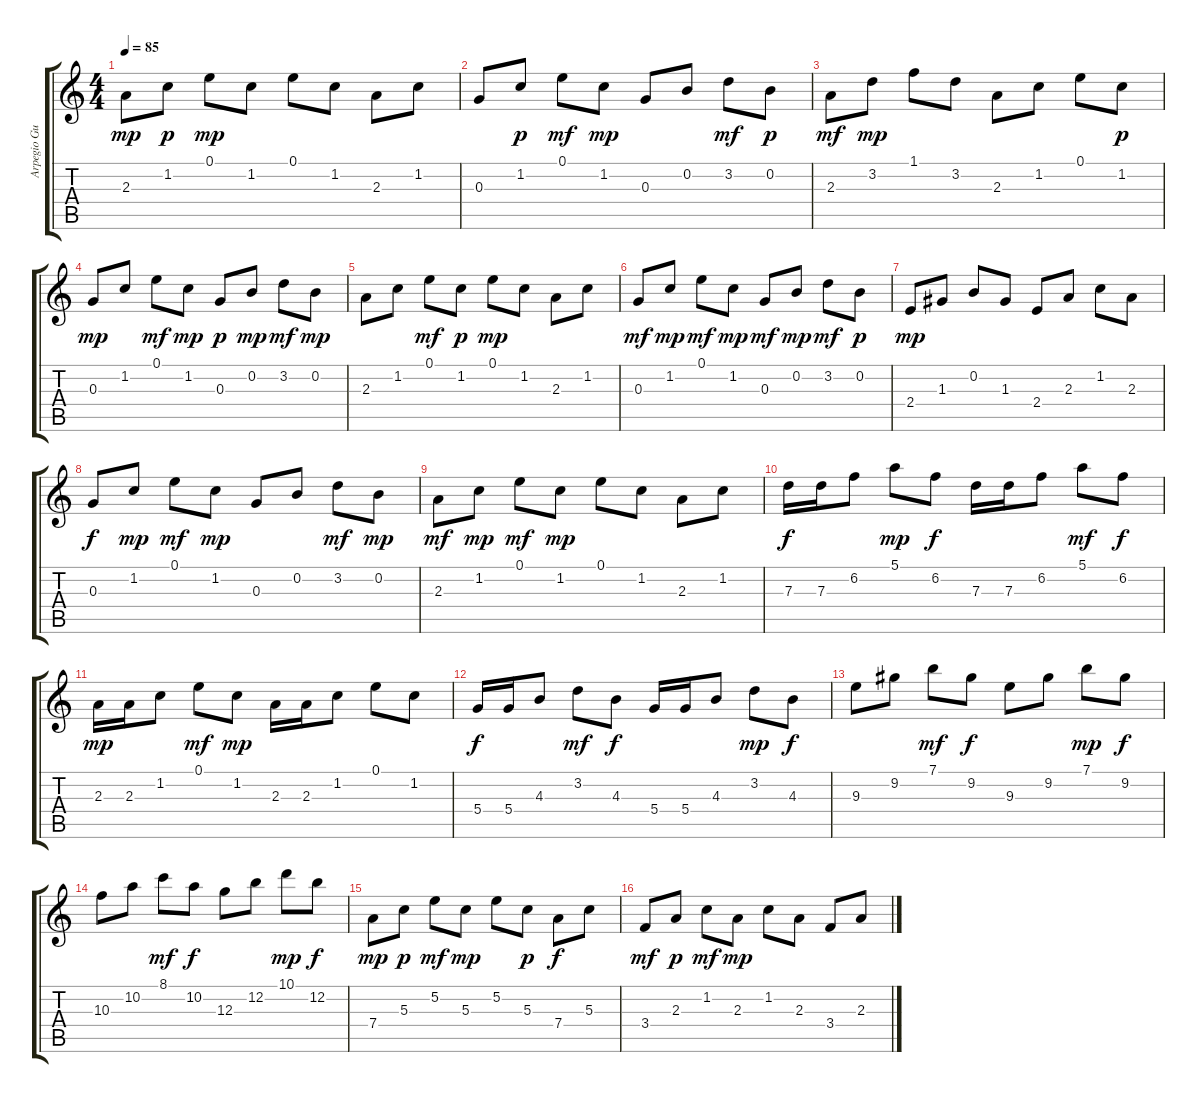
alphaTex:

\track ("Arpegio Guitar      " "Arpegio Gu") {instrument acousticguitarsteel}
\staff {score tabs}
\tuning (E4 B3 G3 D3 A2 E2) {hide}
\ts (4 4)
\tempo 85
\clef g2
\ks c
2.3.8{dy mp} 1.2.8{dy p} 0.1.8{dy mp} 1.2.8 0.1.8 1.2.8 2.3.8 1.2.8 |
0.3.8 1.2.8{dy p} 0.1.8{dy mf} 1.2.8{dy mp} 0.3.8 0.2.8 3.2.8{dy mf} 0.2.8{dy p} |
2.3.8{dy mf} 3.2.8{dy mp} 1.1.8 3.2.8 2.3.8 1.2.8 0.1.8 1.2.8{dy p} |
0.3.8{dy mp} 1.2.8 0.1.8{dy mf} 1.2.8{dy mp} 0.3.8{dy p} 0.2.8{dy mp} 3.2.8{dy mf} 0.2.8{dy mp} |
2.3.8 1.2.8 0.1.8{dy mf} 1.2.8{dy p} 0.1.8{dy mp} 1.2.8 2.3.8 1.2.8 |
0.3.8{dy mf} 1.2.8{dy mp} 0.1.8{dy mf} 1.2.8{dy mp} 0.3.8{dy mf} 0.2.8{dy mp} 3.2.8{dy mf} 0.2.8{dy p} |
2.4.8{dy mp} 1.3.8 0.2.8 1.3.8 2.4.8 2.3.8 1.2.8 2.3.8 |
0.3.8{dy f} 1.2.8{dy mp} 0.1.8{dy mf} 1.2.8{dy mp} 0.3.8 0.2.8 3.2.8{dy mf} 0.2.8{dy mp} |
2.3.8{dy mf} 1.2.8{dy mp} 0.1.8{dy mf} 1.2.8{dy mp} 0.1.8 1.2.8 2.3.8 1.2.8 |
7.3.16{dy f} 7.3.16 6.2.8 5.1.8{dy mp} 6.2.8{dy f} 7.3.16 7.3.16 6.2.8 5.1.8{dy mf} 6.2.8{dy f} |
2.3.16{dy mp} 2.3.16 1.2.8 0.1.8{dy mf} 1.2.8{dy mp} 2.3.16 2.3.16 1.2.8 0.1.8 1.2.8 |
5.4.16{dy f} 5.4.16 4.3.8 3.2.8{dy mf} 4.3.8{dy f} 5.4.16 5.4.16 4.3.8 3.2.8{dy mp} 4.3.8{dy f} |
9.3.8 9.2.8 7.1.8{dy mf} 9.2.8{dy f} 9.3.8 9.2.8 7.1.8{dy mp} 9.2.8{dy f} |
10.3.8 10.2.8 8.1.8{dy mf} 10.2.8{dy f} 12.3.8 12.2.8 10.1.8{dy mp} 12.2.8{dy f} |
7.4.8{dy mp} 5.3.8{dy p} 5.2.8{dy mf} 5.3.8{dy mp} 5.2.8 5.3.8{dy p} 7.4.8{dy f} 5.3.8 |
3.4.8{dy mf} 2.3.8{dy p} 1.2.8{dy mf} 2.3.8{dy mp} 1.2.8 2.3.8 3.4.8 2.3.8
